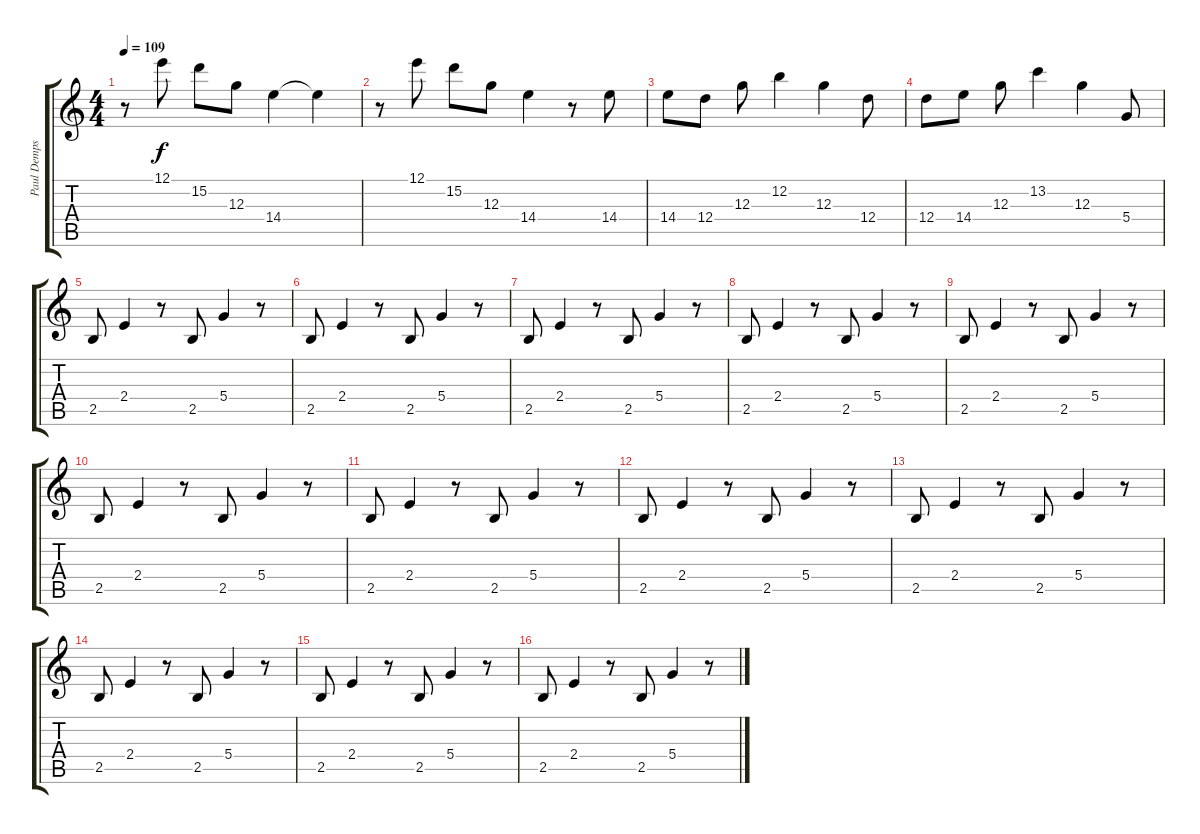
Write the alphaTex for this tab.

\track ("Paul Dempsy" "Paul Demps") {instrument electricguitarjazz}
\staff {score tabs}
\tuning (E4 B3 G3 D3 A2 E2) {hide}
\ts (4 4)
\tempo 109
\clef g2
\ks c
r.8{dy f} 12.1.8 15.2.8 12.3.8 14.4.4 14.4{t}.4 |
r.8 12.1.8 15.2.8 12.3.8 14.4.4 r.8 14.4.8 |
14.4.8 12.4.8 12.3.8 12.2.4 12.3.4 12.4.8 |
12.4.8 14.4.8 12.3.8 13.2.4 12.3.4 5.4.8 |
2.5.8 2.4.4 r.8 2.5.8 5.4.4 r.8 |
2.5.8 2.4.4 r.8 2.5.8 5.4.4 r.8 |
2.5.8 2.4.4 r.8 2.5.8 5.4.4 r.8 |
2.5.8 2.4.4 r.8 2.5.8 5.4.4 r.8 |
2.5.8 2.4.4 r.8 2.5.8 5.4.4 r.8 |
2.5.8 2.4.4 r.8 2.5.8 5.4.4 r.8 |
2.5.8 2.4.4 r.8 2.5.8 5.4.4 r.8 |
2.5.8 2.4.4 r.8 2.5.8 5.4.4 r.8 |
2.5.8 2.4.4 r.8 2.5.8 5.4.4 r.8 |
2.5.8 2.4.4 r.8 2.5.8 5.4.4 r.8 |
2.5.8 2.4.4 r.8 2.5.8 5.4.4 r.8 |
2.5.8 2.4.4 r.8 2.5.8 5.4.4 r.8
